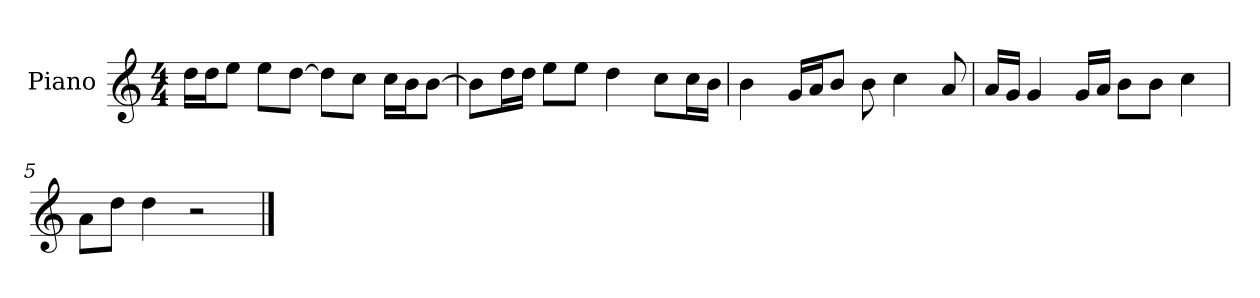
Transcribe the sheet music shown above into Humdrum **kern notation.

**kern
*part1
*staff1
*I"Piano
*I'P-no
*clefG2
*k[]
*M4/4
*MM90
=1
16dd\LL
16dd\J
8ee\J
8ee\L
[8dd\J
8dd\L]
8cc\J
16cc\LL
16b\J
[8b\J
=2
8b\L]
16dd\L
16dd\JJ
8ee\L
8ee\J
4dd\
8cc\L
16cc\L
16b\JJ
=3
4b\
16g/LL
16a/J
8b/J
8b\
4cc\
8a/
=4
16a/LL
16g/JJ
4g/
16g/LL
16a/JJ
8b\L
8b\J
4cc\
=5
8a\L
8dd\J
4dd\
2r
==
*-
